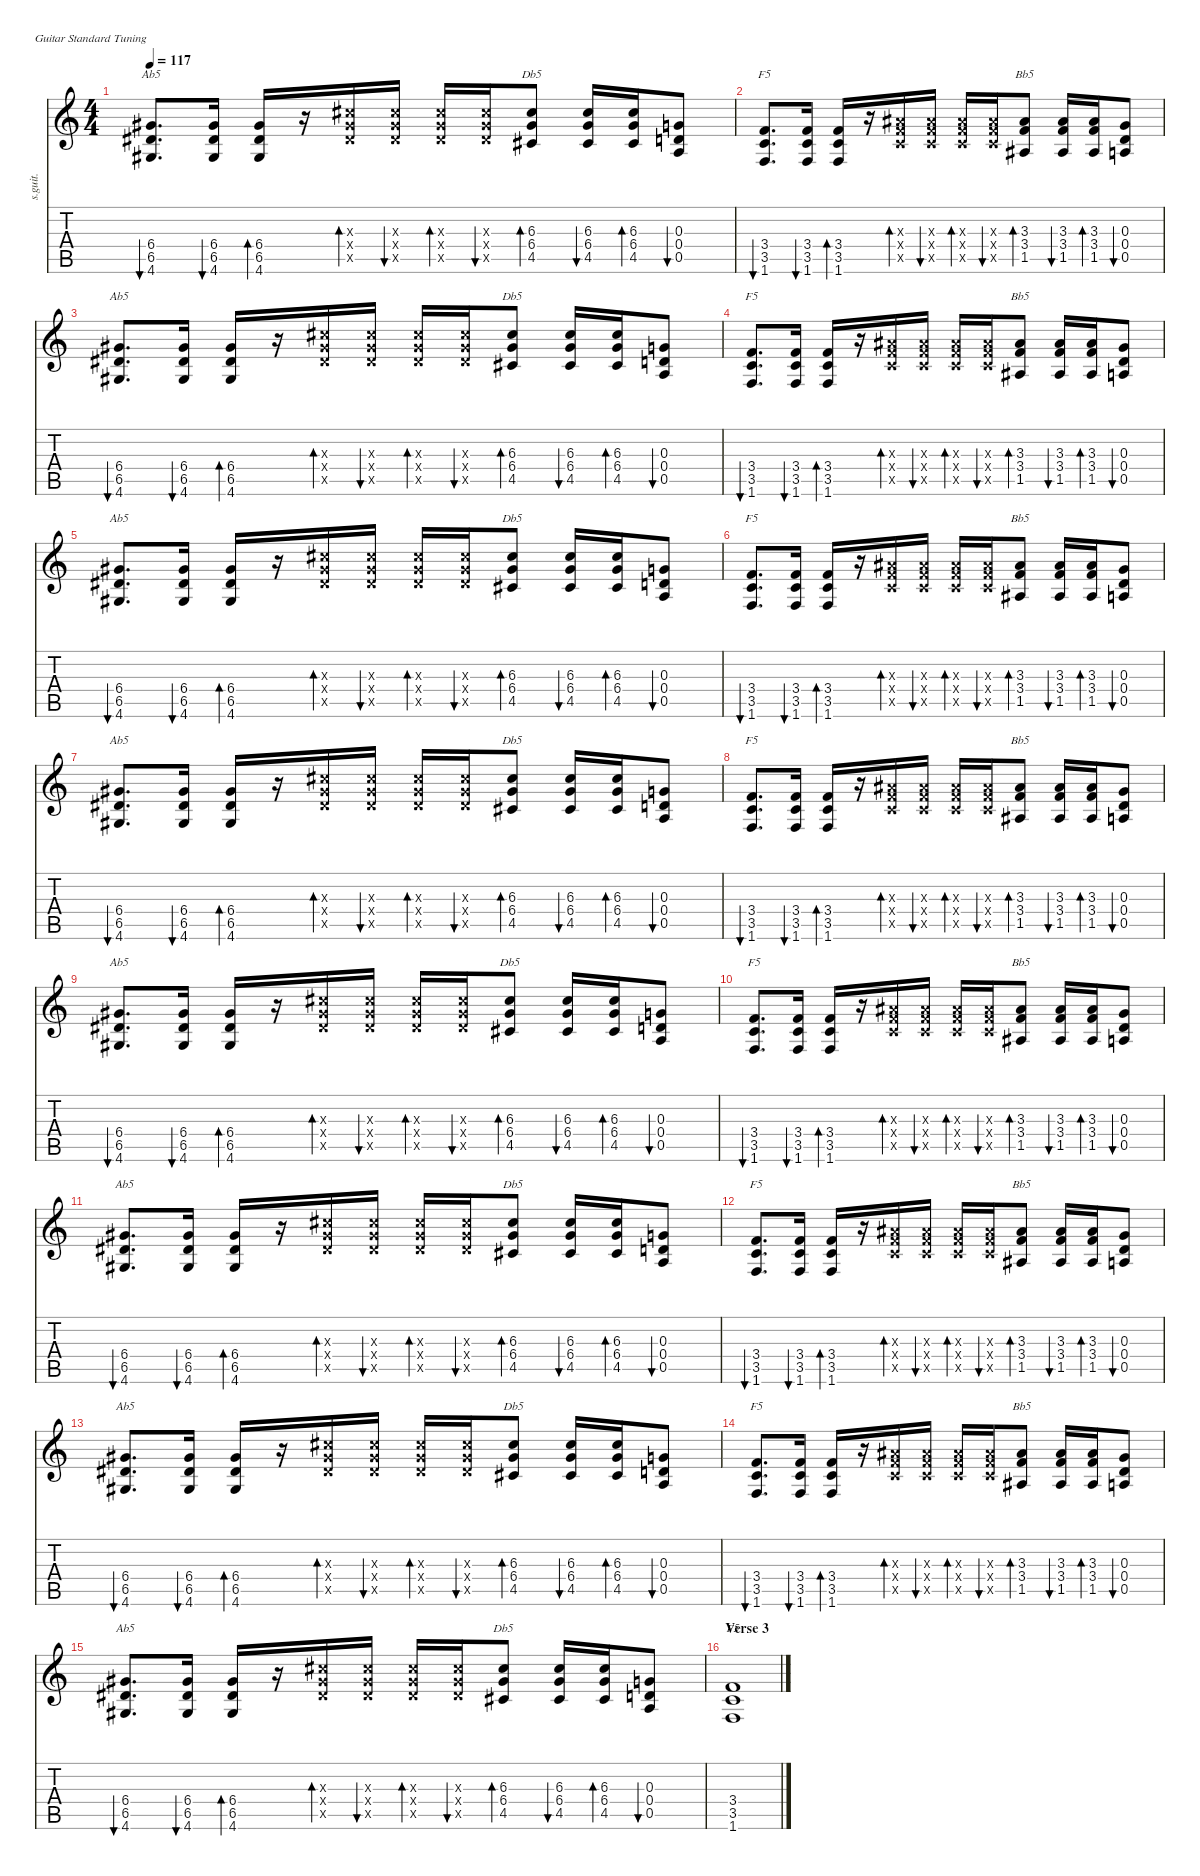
\defaultSystemsLayout 4
\hideDynamics
\bracketExtendMode nobrackets
\track ("Kurt Cobain " "s.guit.") {instrument distortionguitar}
\staff {score tabs}
\tuning (E4 B3 G3 D3 A2 E2)
\chord ("F5" 3 1 2 2 0 x) {showdiagram false}
\chord ("Bb5" 3 1 2 2 0 x) {showdiagram false}
\chord ("Ab5" 3 1 2 2 0 x) {showdiagram false}
\chord ("Db5" 3 1 2 2 0 x) {showdiagram false}
\ts (4 4)
\tempo 117
\clef g2
\ks c
(6.4{acc #} 6.5{acc #} 4.6{acc #}).8{d bu 30 ch "Ab5" lyrics (0 "") lyrics (1 "") lyrics (2 "") lyrics (3 "") lyrics (4 "") dy f} (6.4{acc #} 6.5{acc #} 4.6{acc #}).16{bu 30 lyrics (0 "") lyrics (1 "") lyrics (2 "") lyrics (3 "") lyrics (4 "")} (6.4{acc #} 6.5{acc #} 4.6{acc #}).16{bd 30 lyrics (0 "") lyrics (1 "") lyrics (2 "") lyrics (3 "") lyrics (4 "")} r.16 (6.3{x acc #} 6.4{x acc #} 6.5{x acc #}).16{bd 30 lyrics (0 "") lyrics (1 "") lyrics (2 "") lyrics (3 "") lyrics (4 "")} (6.3{x acc #} 6.4{x acc #} 6.5{x acc #}).16{bu 30 lyrics (0 "") lyrics (1 "") lyrics (2 "") lyrics (3 "") lyrics (4 "")} (6.3{x acc #} 6.4{x acc #} 6.5{x acc #}).16{bd 30 lyrics (0 "") lyrics (1 "") lyrics (2 "") lyrics (3 "") lyrics (4 "")} (6.3{x acc #} 6.4{x acc #} 6.5{x acc #}).16{bu 30 lyrics (0 "") lyrics (1 "") lyrics (2 "") lyrics (3 "") lyrics (4 "")} (6.3{acc #} 6.4{acc #} 4.5{acc #}).8{bd 30 ch "Db5" lyrics (0 "") lyrics (1 "") lyrics (2 "") lyrics (3 "") lyrics (4 "")} (6.3{acc #} 6.4{acc #} 4.5{acc #}).16{bu 30 lyrics (0 "") lyrics (1 "") lyrics (2 "") lyrics (3 "") lyrics (4 "")} (6.3{acc #} 6.4{acc #} 4.5{acc #}).16{bd 30 lyrics (0 "") lyrics (1 "") lyrics (2 "") lyrics (3 "") lyrics (4 "")} (0.3 0.4 0.5).8{bu 30 lyrics (0 "") lyrics (1 "") lyrics (2 "") lyrics (3 "") lyrics (4 "")} |
(3.4 3.5 1.6).8{d bu 30 ch "F5" lyrics (0 "") lyrics (1 "") lyrics (2 "") lyrics (3 "") lyrics (4 "")} (3.4 3.5 1.6).16{bu 30 lyrics (0 "") lyrics (1 "") lyrics (2 "") lyrics (3 "") lyrics (4 "")} (3.4 3.5 1.6).16{bd 30 lyrics (0 "") lyrics (1 "") lyrics (2 "") lyrics (3 "") lyrics (4 "")} r.16 (3.3{x acc #} 3.4{x} 3.5{x}).16{bd 30 lyrics (0 "") lyrics (1 "") lyrics (2 "") lyrics (3 "") lyrics (4 "")} (3.3{x acc #} 3.4{x} 3.5{x}).16{bu 30 lyrics (0 "") lyrics (1 "") lyrics (2 "") lyrics (3 "") lyrics (4 "")} (3.3{x acc #} 3.4{x} 3.5{x}).16{bd 30 lyrics (0 "") lyrics (1 "") lyrics (2 "") lyrics (3 "") lyrics (4 "")} (3.3{x acc #} 3.4{x} 3.5{x}).16{bu 30 lyrics (0 "") lyrics (1 "") lyrics (2 "") lyrics (3 "") lyrics (4 "")} (3.3{acc #} 3.4 1.5{acc #}).8{bd 30 ch "Bb5" lyrics (0 "") lyrics (1 "") lyrics (2 "") lyrics (3 "") lyrics (4 "")} (3.3{acc #} 3.4 1.5{acc #}).16{bu 30 lyrics (0 "") lyrics (1 "") lyrics (2 "") lyrics (3 "") lyrics (4 "")} (3.3{acc #} 3.4 1.5{acc #}).16{bd 30 lyrics (0 "") lyrics (1 "") lyrics (2 "") lyrics (3 "") lyrics (4 "")} (0.3 0.4 0.5).8{bu 30 lyrics (0 "") lyrics (1 "") lyrics (2 "") lyrics (3 "") lyrics (4 "")} |
(6.4{acc #} 6.5{acc #} 4.6{acc #}).8{d bu 30 ch "Ab5" lyrics (0 "") lyrics (1 "") lyrics (2 "") lyrics (3 "") lyrics (4 "")} (6.4{acc #} 6.5{acc #} 4.6{acc #}).16{bu 30 lyrics (0 "") lyrics (1 "") lyrics (2 "") lyrics (3 "") lyrics (4 "")} (6.4{acc #} 6.5{acc #} 4.6{acc #}).16{bd 30 lyrics (0 "") lyrics (1 "") lyrics (2 "") lyrics (3 "") lyrics (4 "")} r.16 (6.3{x acc #} 6.4{x acc #} 6.5{x acc #}).16{bd 30 lyrics (0 "") lyrics (1 "") lyrics (2 "") lyrics (3 "") lyrics (4 "")} (6.3{x acc #} 6.4{x acc #} 6.5{x acc #}).16{bu 30 lyrics (0 "") lyrics (1 "") lyrics (2 "") lyrics (3 "") lyrics (4 "")} (6.3{x acc #} 6.4{x acc #} 6.5{x acc #}).16{bd 30 lyrics (0 "") lyrics (1 "") lyrics (2 "") lyrics (3 "") lyrics (4 "")} (6.3{x acc #} 6.4{x acc #} 6.5{x acc #}).16{bu 30 lyrics (0 "") lyrics (1 "") lyrics (2 "") lyrics (3 "") lyrics (4 "")} (6.3{acc #} 6.4{acc #} 4.5{acc #}).8{bd 30 ch "Db5" lyrics (0 "") lyrics (1 "") lyrics (2 "") lyrics (3 "") lyrics (4 "")} (6.3{acc #} 6.4{acc #} 4.5{acc #}).16{bu 30 lyrics (0 "") lyrics (1 "") lyrics (2 "") lyrics (3 "") lyrics (4 "")} (6.3{acc #} 6.4{acc #} 4.5{acc #}).16{bd 30 lyrics (0 "") lyrics (1 "") lyrics (2 "") lyrics (3 "") lyrics (4 "")} (0.3 0.4 0.5).8{bu 30 lyrics (0 "") lyrics (1 "") lyrics (2 "") lyrics (3 "") lyrics (4 "")} |
(3.4 3.5 1.6).8{d bu 30 ch "F5" lyrics (0 "") lyrics (1 "") lyrics (2 "") lyrics (3 "") lyrics (4 "")} (3.4 3.5 1.6).16{bu 30 lyrics (0 "") lyrics (1 "") lyrics (2 "") lyrics (3 "") lyrics (4 "")} (3.4 3.5 1.6).16{bd 30 lyrics (0 "") lyrics (1 "") lyrics (2 "") lyrics (3 "") lyrics (4 "")} r.16 (3.3{x acc #} 3.4{x} 3.5{x}).16{bd 30 lyrics (0 "") lyrics (1 "") lyrics (2 "") lyrics (3 "") lyrics (4 "")} (3.3{x acc #} 3.4{x} 3.5{x}).16{bu 30 lyrics (0 "") lyrics (1 "") lyrics (2 "") lyrics (3 "") lyrics (4 "")} (3.3{x acc #} 3.4{x} 3.5{x}).16{bd 30 lyrics (0 "") lyrics (1 "") lyrics (2 "") lyrics (3 "") lyrics (4 "")} (3.3{x acc #} 3.4{x} 3.5{x}).16{bu 30 lyrics (0 "") lyrics (1 "") lyrics (2 "") lyrics (3 "") lyrics (4 "")} (3.3{acc #} 3.4 1.5{acc #}).8{bd 30 ch "Bb5" lyrics (0 "") lyrics (1 "") lyrics (2 "") lyrics (3 "") lyrics (4 "")} (3.3{acc #} 3.4 1.5{acc #}).16{bu 30 lyrics (0 "") lyrics (1 "") lyrics (2 "") lyrics (3 "") lyrics (4 "")} (3.3{acc #} 3.4 1.5{acc #}).16{bd 30 lyrics (0 "") lyrics (1 "") lyrics (2 "") lyrics (3 "") lyrics (4 "")} (0.3 0.4 0.5).8{bu 30 lyrics (0 "") lyrics (1 "") lyrics (2 "") lyrics (3 "") lyrics (4 "")} |
(6.4{acc #} 6.5{acc #} 4.6{acc #}).8{d bu 30 ch "Ab5" lyrics (0 "") lyrics (1 "") lyrics (2 "") lyrics (3 "") lyrics (4 "")} (6.4{acc #} 6.5{acc #} 4.6{acc #}).16{bu 30 lyrics (0 "") lyrics (1 "") lyrics (2 "") lyrics (3 "") lyrics (4 "")} (6.4{acc #} 6.5{acc #} 4.6{acc #}).16{bd 30 lyrics (0 "") lyrics (1 "") lyrics (2 "") lyrics (3 "") lyrics (4 "")} r.16 (6.3{x acc #} 6.4{x acc #} 6.5{x acc #}).16{bd 30 lyrics (0 "") lyrics (1 "") lyrics (2 "") lyrics (3 "") lyrics (4 "")} (6.3{x acc #} 6.4{x acc #} 6.5{x acc #}).16{bu 30 lyrics (0 "") lyrics (1 "") lyrics (2 "") lyrics (3 "") lyrics (4 "")} (6.3{x acc #} 6.4{x acc #} 6.5{x acc #}).16{bd 30 lyrics (0 "") lyrics (1 "") lyrics (2 "") lyrics (3 "") lyrics (4 "")} (6.3{x acc #} 6.4{x acc #} 6.5{x acc #}).16{bu 30 lyrics (0 "") lyrics (1 "") lyrics (2 "") lyrics (3 "") lyrics (4 "")} (6.3{acc #} 6.4{acc #} 4.5{acc #}).8{bd 30 ch "Db5" lyrics (0 "") lyrics (1 "") lyrics (2 "") lyrics (3 "") lyrics (4 "")} (6.3{acc #} 6.4{acc #} 4.5{acc #}).16{bu 30 lyrics (0 "") lyrics (1 "") lyrics (2 "") lyrics (3 "") lyrics (4 "")} (6.3{acc #} 6.4{acc #} 4.5{acc #}).16{bd 30 lyrics (0 "") lyrics (1 "") lyrics (2 "") lyrics (3 "") lyrics (4 "")} (0.3 0.4 0.5).8{bu 30 lyrics (0 "") lyrics (1 "") lyrics (2 "") lyrics (3 "") lyrics (4 "")} |
(3.4 3.5 1.6).8{d bu 30 ch "F5" lyrics (0 "") lyrics (1 "") lyrics (2 "") lyrics (3 "") lyrics (4 "")} (3.4 3.5 1.6).16{bu 30 lyrics (0 "") lyrics (1 "") lyrics (2 "") lyrics (3 "") lyrics (4 "")} (3.4 3.5 1.6).16{bd 30 lyrics (0 "") lyrics (1 "") lyrics (2 "") lyrics (3 "") lyrics (4 "")} r.16 (3.3{x acc #} 3.4{x} 3.5{x}).16{bd 30 lyrics (0 "") lyrics (1 "") lyrics (2 "") lyrics (3 "") lyrics (4 "")} (3.3{x acc #} 3.4{x} 3.5{x}).16{bu 30 lyrics (0 "") lyrics (1 "") lyrics (2 "") lyrics (3 "") lyrics (4 "")} (3.3{x acc #} 3.4{x} 3.5{x}).16{bd 30 lyrics (0 "") lyrics (1 "") lyrics (2 "") lyrics (3 "") lyrics (4 "")} (3.3{x acc #} 3.4{x} 3.5{x}).16{bu 30 lyrics (0 "") lyrics (1 "") lyrics (2 "") lyrics (3 "") lyrics (4 "")} (3.3{acc #} 3.4 1.5{acc #}).8{bd 30 ch "Bb5" lyrics (0 "") lyrics (1 "") lyrics (2 "") lyrics (3 "") lyrics (4 "")} (3.3{acc #} 3.4 1.5{acc #}).16{bu 30 lyrics (0 "") lyrics (1 "") lyrics (2 "") lyrics (3 "") lyrics (4 "")} (3.3{acc #} 3.4 1.5{acc #}).16{bd 30 lyrics (0 "") lyrics (1 "") lyrics (2 "") lyrics (3 "") lyrics (4 "")} (0.3 0.4 0.5).8{bu 30 lyrics (0 "") lyrics (1 "") lyrics (2 "") lyrics (3 "") lyrics (4 "")} |
(6.4{acc #} 6.5{acc #} 4.6{acc #}).8{d bu 30 ch "Ab5" lyrics (0 "") lyrics (1 "") lyrics (2 "") lyrics (3 "") lyrics (4 "")} (6.4{acc #} 6.5{acc #} 4.6{acc #}).16{bu 30 lyrics (0 "") lyrics (1 "") lyrics (2 "") lyrics (3 "") lyrics (4 "")} (6.4{acc #} 6.5{acc #} 4.6{acc #}).16{bd 30 lyrics (0 "") lyrics (1 "") lyrics (2 "") lyrics (3 "") lyrics (4 "")} r.16 (6.3{x acc #} 6.4{x acc #} 6.5{x acc #}).16{bd 30 lyrics (0 "") lyrics (1 "") lyrics (2 "") lyrics (3 "") lyrics (4 "")} (6.3{x acc #} 6.4{x acc #} 6.5{x acc #}).16{bu 30 lyrics (0 "") lyrics (1 "") lyrics (2 "") lyrics (3 "") lyrics (4 "")} (6.3{x acc #} 6.4{x acc #} 6.5{x acc #}).16{bd 30 lyrics (0 "") lyrics (1 "") lyrics (2 "") lyrics (3 "") lyrics (4 "")} (6.3{x acc #} 6.4{x acc #} 6.5{x acc #}).16{bu 30 lyrics (0 "") lyrics (1 "") lyrics (2 "") lyrics (3 "") lyrics (4 "")} (6.3{acc #} 6.4{acc #} 4.5{acc #}).8{bd 30 ch "Db5" lyrics (0 "") lyrics (1 "") lyrics (2 "") lyrics (3 "") lyrics (4 "")} (6.3{acc #} 6.4{acc #} 4.5{acc #}).16{bu 30 lyrics (0 "") lyrics (1 "") lyrics (2 "") lyrics (3 "") lyrics (4 "")} (6.3{acc #} 6.4{acc #} 4.5{acc #}).16{bd 30 lyrics (0 "") lyrics (1 "") lyrics (2 "") lyrics (3 "") lyrics (4 "")} (0.3 0.4 0.5).8{bu 30 lyrics (0 "") lyrics (1 "") lyrics (2 "") lyrics (3 "") lyrics (4 "")} |
(3.4 3.5 1.6).8{d bu 30 ch "F5" lyrics (0 "") lyrics (1 "") lyrics (2 "") lyrics (3 "") lyrics (4 "")} (3.4 3.5 1.6).16{bu 30 lyrics (0 "") lyrics (1 "") lyrics (2 "") lyrics (3 "") lyrics (4 "")} (3.4 3.5 1.6).16{bd 30 lyrics (0 "") lyrics (1 "") lyrics (2 "") lyrics (3 "") lyrics (4 "")} r.16 (3.3{x acc #} 3.4{x} 3.5{x}).16{bd 30 lyrics (0 "") lyrics (1 "") lyrics (2 "") lyrics (3 "") lyrics (4 "")} (3.3{x acc #} 3.4{x} 3.5{x}).16{bu 30 lyrics (0 "") lyrics (1 "") lyrics (2 "") lyrics (3 "") lyrics (4 "")} (3.3{x acc #} 3.4{x} 3.5{x}).16{bd 30 lyrics (0 "") lyrics (1 "") lyrics (2 "") lyrics (3 "") lyrics (4 "")} (3.3{x acc #} 3.4{x} 3.5{x}).16{bu 30 lyrics (0 "") lyrics (1 "") lyrics (2 "") lyrics (3 "") lyrics (4 "")} (3.3{acc #} 3.4 1.5{acc #}).8{bd 30 ch "Bb5" lyrics (0 "") lyrics (1 "") lyrics (2 "") lyrics (3 "") lyrics (4 "")} (3.3{acc #} 3.4 1.5{acc #}).16{bu 30 lyrics (0 "") lyrics (1 "") lyrics (2 "") lyrics (3 "") lyrics (4 "")} (3.3{acc #} 3.4 1.5{acc #}).16{bd 30 lyrics (0 "") lyrics (1 "") lyrics (2 "") lyrics (3 "") lyrics (4 "")} (0.3 0.4 0.5).8{bu 30 lyrics (0 "") lyrics (1 "") lyrics (2 "") lyrics (3 "") lyrics (4 "")} |
(6.4{acc #} 6.5{acc #} 4.6{acc #}).8{d bu 30 ch "Ab5" lyrics (0 "") lyrics (1 "") lyrics (2 "") lyrics (3 "") lyrics (4 "")} (6.4{acc #} 6.5{acc #} 4.6{acc #}).16{bu 30 lyrics (0 "") lyrics (1 "") lyrics (2 "") lyrics (3 "") lyrics (4 "")} (6.4{acc #} 6.5{acc #} 4.6{acc #}).16{bd 30 lyrics (0 "") lyrics (1 "") lyrics (2 "") lyrics (3 "") lyrics (4 "")} r.16 (6.3{x acc #} 6.4{x acc #} 6.5{x acc #}).16{bd 30 lyrics (0 "") lyrics (1 "") lyrics (2 "") lyrics (3 "") lyrics (4 "")} (6.3{x acc #} 6.4{x acc #} 6.5{x acc #}).16{bu 30 lyrics (0 "") lyrics (1 "") lyrics (2 "") lyrics (3 "") lyrics (4 "")} (6.3{x acc #} 6.4{x acc #} 6.5{x acc #}).16{bd 30 lyrics (0 "") lyrics (1 "") lyrics (2 "") lyrics (3 "") lyrics (4 "")} (6.3{x acc #} 6.4{x acc #} 6.5{x acc #}).16{bu 30 lyrics (0 "") lyrics (1 "") lyrics (2 "") lyrics (3 "") lyrics (4 "")} (6.3{acc #} 6.4{acc #} 4.5{acc #}).8{bd 30 ch "Db5" lyrics (0 "") lyrics (1 "") lyrics (2 "") lyrics (3 "") lyrics (4 "")} (6.3{acc #} 6.4{acc #} 4.5{acc #}).16{bu 30 lyrics (0 "") lyrics (1 "") lyrics (2 "") lyrics (3 "") lyrics (4 "")} (6.3{acc #} 6.4{acc #} 4.5{acc #}).16{bd 30 lyrics (0 "") lyrics (1 "") lyrics (2 "") lyrics (3 "") lyrics (4 "")} (0.3 0.4 0.5).8{bu 30 lyrics (0 "") lyrics (1 "") lyrics (2 "") lyrics (3 "") lyrics (4 "")} |
(3.4 3.5 1.6).8{d bu 30 ch "F5" lyrics (0 "") lyrics (1 "") lyrics (2 "") lyrics (3 "") lyrics (4 "")} (3.4 3.5 1.6).16{bu 30 lyrics (0 "") lyrics (1 "") lyrics (2 "") lyrics (3 "") lyrics (4 "")} (3.4 3.5 1.6).16{bd 30 lyrics (0 "") lyrics (1 "") lyrics (2 "") lyrics (3 "") lyrics (4 "")} r.16 (3.3{x acc #} 3.4{x} 3.5{x}).16{bd 30 lyrics (0 "") lyrics (1 "") lyrics (2 "") lyrics (3 "") lyrics (4 "")} (3.3{x acc #} 3.4{x} 3.5{x}).16{bu 30 lyrics (0 "") lyrics (1 "") lyrics (2 "") lyrics (3 "") lyrics (4 "")} (3.3{x acc #} 3.4{x} 3.5{x}).16{bd 30 lyrics (0 "") lyrics (1 "") lyrics (2 "") lyrics (3 "") lyrics (4 "")} (3.3{x acc #} 3.4{x} 3.5{x}).16{bu 30 lyrics (0 "") lyrics (1 "") lyrics (2 "") lyrics (3 "") lyrics (4 "")} (3.3{acc #} 3.4 1.5{acc #}).8{bd 30 ch "Bb5" lyrics (0 "") lyrics (1 "") lyrics (2 "") lyrics (3 "") lyrics (4 "")} (3.3{acc #} 3.4 1.5{acc #}).16{bu 30 lyrics (0 "") lyrics (1 "") lyrics (2 "") lyrics (3 "") lyrics (4 "")} (3.3{acc #} 3.4 1.5{acc #}).16{bd 30 lyrics (0 "") lyrics (1 "") lyrics (2 "") lyrics (3 "") lyrics (4 "")} (0.3 0.4 0.5).8{bu 30 lyrics (0 "") lyrics (1 "") lyrics (2 "") lyrics (3 "") lyrics (4 "")} |
(6.4{acc #} 6.5{acc #} 4.6{acc #}).8{d bu 30 ch "Ab5" lyrics (0 "") lyrics (1 "") lyrics (2 "") lyrics (3 "") lyrics (4 "")} (6.4{acc #} 6.5{acc #} 4.6{acc #}).16{bu 30 lyrics (0 "") lyrics (1 "") lyrics (2 "") lyrics (3 "") lyrics (4 "")} (6.4{acc #} 6.5{acc #} 4.6{acc #}).16{bd 30 lyrics (0 "") lyrics (1 "") lyrics (2 "") lyrics (3 "") lyrics (4 "")} r.16 (6.3{x acc #} 6.4{x acc #} 6.5{x acc #}).16{bd 30 lyrics (0 "") lyrics (1 "") lyrics (2 "") lyrics (3 "") lyrics (4 "")} (6.3{x acc #} 6.4{x acc #} 6.5{x acc #}).16{bu 30 lyrics (0 "") lyrics (1 "") lyrics (2 "") lyrics (3 "") lyrics (4 "")} (6.3{x acc #} 6.4{x acc #} 6.5{x acc #}).16{bd 30 lyrics (0 "") lyrics (1 "") lyrics (2 "") lyrics (3 "") lyrics (4 "")} (6.3{x acc #} 6.4{x acc #} 6.5{x acc #}).16{bu 30 lyrics (0 "") lyrics (1 "") lyrics (2 "") lyrics (3 "") lyrics (4 "")} (6.3{acc #} 6.4{acc #} 4.5{acc #}).8{bd 30 ch "Db5" lyrics (0 "") lyrics (1 "") lyrics (2 "") lyrics (3 "") lyrics (4 "")} (6.3{acc #} 6.4{acc #} 4.5{acc #}).16{bu 30 lyrics (0 "") lyrics (1 "") lyrics (2 "") lyrics (3 "") lyrics (4 "")} (6.3{acc #} 6.4{acc #} 4.5{acc #}).16{bd 30 lyrics (0 "") lyrics (1 "") lyrics (2 "") lyrics (3 "") lyrics (4 "")} (0.3 0.4 0.5).8{bu 30 lyrics (0 "") lyrics (1 "") lyrics (2 "") lyrics (3 "") lyrics (4 "")} |
(3.4 3.5 1.6).8{d bu 30 ch "F5" lyrics (0 "") lyrics (1 "") lyrics (2 "") lyrics (3 "") lyrics (4 "")} (3.4 3.5 1.6).16{bu 30 lyrics (0 "") lyrics (1 "") lyrics (2 "") lyrics (3 "") lyrics (4 "")} (3.4 3.5 1.6).16{bd 30 lyrics (0 "") lyrics (1 "") lyrics (2 "") lyrics (3 "") lyrics (4 "")} r.16 (3.3{x acc #} 3.4{x} 3.5{x}).16{bd 30 lyrics (0 "") lyrics (1 "") lyrics (2 "") lyrics (3 "") lyrics (4 "")} (3.3{x acc #} 3.4{x} 3.5{x}).16{bu 30 lyrics (0 "") lyrics (1 "") lyrics (2 "") lyrics (3 "") lyrics (4 "")} (3.3{x acc #} 3.4{x} 3.5{x}).16{bd 30 lyrics (0 "") lyrics (1 "") lyrics (2 "") lyrics (3 "") lyrics (4 "")} (3.3{x acc #} 3.4{x} 3.5{x}).16{bu 30 lyrics (0 "") lyrics (1 "") lyrics (2 "") lyrics (3 "") lyrics (4 "")} (3.3{acc #} 3.4 1.5{acc #}).8{bd 30 ch "Bb5" lyrics (0 "") lyrics (1 "") lyrics (2 "") lyrics (3 "") lyrics (4 "")} (3.3{acc #} 3.4 1.5{acc #}).16{bu 30 lyrics (0 "") lyrics (1 "") lyrics (2 "") lyrics (3 "") lyrics (4 "")} (3.3{acc #} 3.4 1.5{acc #}).16{bd 30 lyrics (0 "") lyrics (1 "") lyrics (2 "") lyrics (3 "") lyrics (4 "")} (0.3 0.4 0.5).8{bu 30 lyrics (0 "") lyrics (1 "") lyrics (2 "") lyrics (3 "") lyrics (4 "")} |
(6.4{acc #} 6.5{acc #} 4.6{acc #}).8{d bu 30 ch "Ab5" lyrics (0 "") lyrics (1 "") lyrics (2 "") lyrics (3 "") lyrics (4 "")} (6.4{acc #} 6.5{acc #} 4.6{acc #}).16{bu 30 lyrics (0 "") lyrics (1 "") lyrics (2 "") lyrics (3 "") lyrics (4 "")} (6.4{acc #} 6.5{acc #} 4.6{acc #}).16{bd 30 lyrics (0 "") lyrics (1 "") lyrics (2 "") lyrics (3 "") lyrics (4 "")} r.16 (6.3{x acc #} 6.4{x acc #} 6.5{x acc #}).16{bd 30 lyrics (0 "") lyrics (1 "") lyrics (2 "") lyrics (3 "") lyrics (4 "")} (6.3{x acc #} 6.4{x acc #} 6.5{x acc #}).16{bu 30 lyrics (0 "") lyrics (1 "") lyrics (2 "") lyrics (3 "") lyrics (4 "")} (6.3{x acc #} 6.4{x acc #} 6.5{x acc #}).16{bd 30 lyrics (0 "") lyrics (1 "") lyrics (2 "") lyrics (3 "") lyrics (4 "")} (6.3{x acc #} 6.4{x acc #} 6.5{x acc #}).16{bu 30 lyrics (0 "") lyrics (1 "") lyrics (2 "") lyrics (3 "") lyrics (4 "")} (6.3{acc #} 6.4{acc #} 4.5{acc #}).8{bd 30 ch "Db5" lyrics (0 "") lyrics (1 "") lyrics (2 "") lyrics (3 "") lyrics (4 "")} (6.3{acc #} 6.4{acc #} 4.5{acc #}).16{bu 30 lyrics (0 "") lyrics (1 "") lyrics (2 "") lyrics (3 "") lyrics (4 "")} (6.3{acc #} 6.4{acc #} 4.5{acc #}).16{bd 30 lyrics (0 "") lyrics (1 "") lyrics (2 "") lyrics (3 "") lyrics (4 "")} (0.3 0.4 0.5).8{bu 30 lyrics (0 "") lyrics (1 "") lyrics (2 "") lyrics (3 "") lyrics (4 "")} |
(3.4 3.5 1.6).8{d bu 30 ch "F5" lyrics (0 "") lyrics (1 "") lyrics (2 "") lyrics (3 "") lyrics (4 "")} (3.4 3.5 1.6).16{bu 30 lyrics (0 "") lyrics (1 "") lyrics (2 "") lyrics (3 "") lyrics (4 "")} (3.4 3.5 1.6).16{bd 30 lyrics (0 "") lyrics (1 "") lyrics (2 "") lyrics (3 "") lyrics (4 "")} r.16 (3.3{x acc #} 3.4{x} 3.5{x}).16{bd 30 lyrics (0 "") lyrics (1 "") lyrics (2 "") lyrics (3 "") lyrics (4 "")} (3.3{x acc #} 3.4{x} 3.5{x}).16{bu 30 lyrics (0 "") lyrics (1 "") lyrics (2 "") lyrics (3 "") lyrics (4 "")} (3.3{x acc #} 3.4{x} 3.5{x}).16{bd 30 lyrics (0 "") lyrics (1 "") lyrics (2 "") lyrics (3 "") lyrics (4 "")} (3.3{x acc #} 3.4{x} 3.5{x}).16{bu 30 lyrics (0 "") lyrics (1 "") lyrics (2 "") lyrics (3 "") lyrics (4 "")} (3.3{acc #} 3.4 1.5{acc #}).8{bd 30 ch "Bb5" lyrics (0 "") lyrics (1 "") lyrics (2 "") lyrics (3 "") lyrics (4 "")} (3.3{acc #} 3.4 1.5{acc #}).16{bu 30 lyrics (0 "") lyrics (1 "") lyrics (2 "") lyrics (3 "") lyrics (4 "")} (3.3{acc #} 3.4 1.5{acc #}).16{bd 30 lyrics (0 "") lyrics (1 "") lyrics (2 "") lyrics (3 "") lyrics (4 "")} (0.3 0.4 0.5).8{bu 30 lyrics (0 "") lyrics (1 "") lyrics (2 "") lyrics (3 "") lyrics (4 "")} |
(6.4{acc #} 6.5{acc #} 4.6{acc #}).8{d bu 30 ch "Ab5" lyrics (0 "") lyrics (1 "") lyrics (2 "") lyrics (3 "") lyrics (4 "")} (6.4{acc #} 6.5{acc #} 4.6{acc #}).16{bu 30 lyrics (0 "") lyrics (1 "") lyrics (2 "") lyrics (3 "") lyrics (4 "")} (6.4{acc #} 6.5{acc #} 4.6{acc #}).16{bd 30 lyrics (0 "") lyrics (1 "") lyrics (2 "") lyrics (3 "") lyrics (4 "")} r.16 (6.3{x acc #} 6.4{x acc #} 6.5{x acc #}).16{bd 30 lyrics (0 "") lyrics (1 "") lyrics (2 "") lyrics (3 "") lyrics (4 "")} (6.3{x acc #} 6.4{x acc #} 6.5{x acc #}).16{bu 30 lyrics (0 "") lyrics (1 "") lyrics (2 "") lyrics (3 "") lyrics (4 "")} (6.3{x acc #} 6.4{x acc #} 6.5{x acc #}).16{bd 30 lyrics (0 "") lyrics (1 "") lyrics (2 "") lyrics (3 "") lyrics (4 "")} (6.3{x acc #} 6.4{x acc #} 6.5{x acc #}).16{bu 30 lyrics (0 "") lyrics (1 "") lyrics (2 "") lyrics (3 "") lyrics (4 "")} (6.3{acc #} 6.4{acc #} 4.5{acc #}).8{bd 30 ch "Db5" lyrics (0 "") lyrics (1 "") lyrics (2 "") lyrics (3 "") lyrics (4 "")} (6.3{acc #} 6.4{acc #} 4.5{acc #}).16{bu 30 lyrics (0 "") lyrics (1 "") lyrics (2 "") lyrics (3 "") lyrics (4 "")} (6.3{acc #} 6.4{acc #} 4.5{acc #}).16{bd 30 lyrics (0 "") lyrics (1 "") lyrics (2 "") lyrics (3 "") lyrics (4 "")} (0.3 0.4 0.5).8{bu 30 lyrics (0 "") lyrics (1 "") lyrics (2 "") lyrics (3 "") lyrics (4 "")} |
\section ("" "Verse 3")
(3.4 3.5 1.6).1{ch "F5" lyrics (0 "") lyrics (1 "") lyrics (2 "") lyrics (3 "") lyrics (4 "")}
